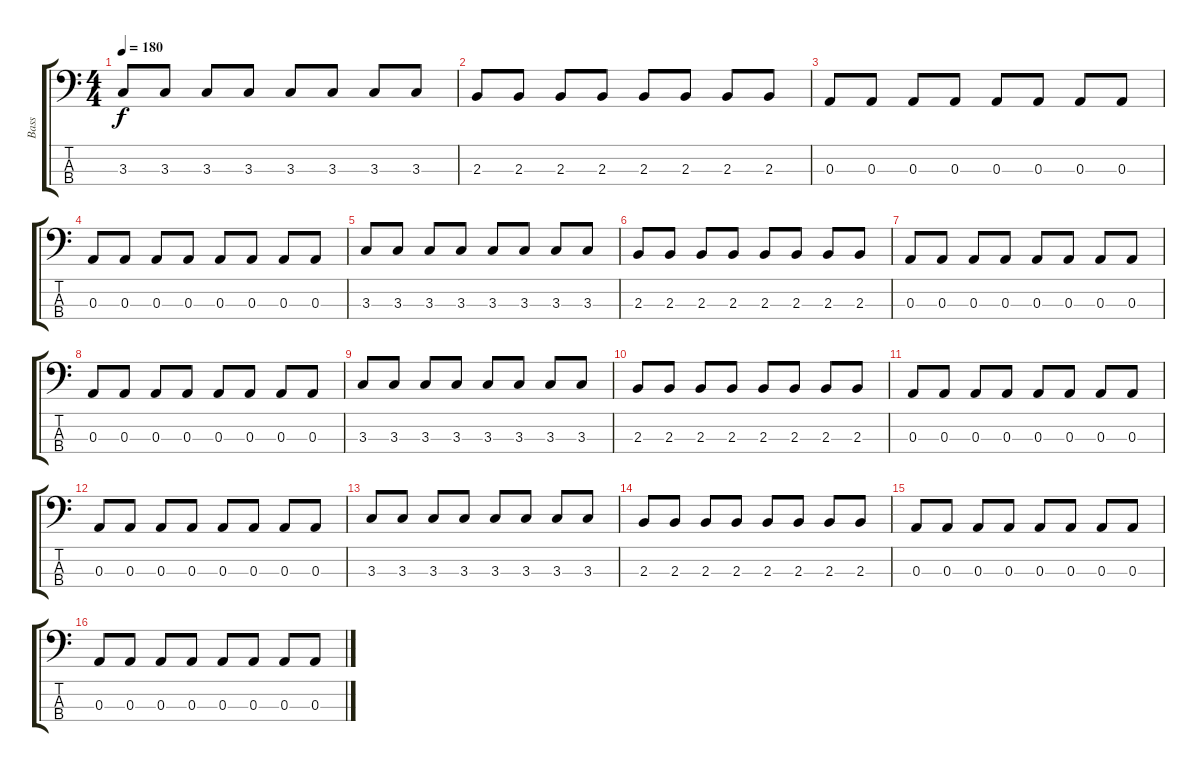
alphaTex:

\track ("Bass" "Bass") {instrument electricbasspick}
\staff {score tabs}
\tuning (G2 D2 A1 E1) {hide}
\ts (4 4)
\tempo 180
\clef f4
\ks c
3.3.8{dy f} 3.3.8 3.3.8 3.3.8 3.3.8 3.3.8 3.3.8 3.3.8 |
2.3.8 2.3.8 2.3.8 2.3.8 2.3.8 2.3.8 2.3.8 2.3.8 |
0.3.8 0.3.8 0.3.8 0.3.8 0.3.8 0.3.8 0.3.8 0.3.8 |
0.3.8 0.3.8 0.3.8 0.3.8 0.3.8 0.3.8 0.3.8 0.3.8 |
3.3.8 3.3.8 3.3.8 3.3.8 3.3.8 3.3.8 3.3.8 3.3.8 |
2.3.8 2.3.8 2.3.8 2.3.8 2.3.8 2.3.8 2.3.8 2.3.8 |
0.3.8 0.3.8 0.3.8 0.3.8 0.3.8 0.3.8 0.3.8 0.3.8 |
0.3.8 0.3.8 0.3.8 0.3.8 0.3.8 0.3.8 0.3.8 0.3.8 |
3.3.8 3.3.8 3.3.8 3.3.8 3.3.8 3.3.8 3.3.8 3.3.8 |
2.3.8 2.3.8 2.3.8 2.3.8 2.3.8 2.3.8 2.3.8 2.3.8 |
0.3.8 0.3.8 0.3.8 0.3.8 0.3.8 0.3.8 0.3.8 0.3.8 |
0.3.8 0.3.8 0.3.8 0.3.8 0.3.8 0.3.8 0.3.8 0.3.8 |
3.3.8 3.3.8 3.3.8 3.3.8 3.3.8 3.3.8 3.3.8 3.3.8 |
2.3.8 2.3.8 2.3.8 2.3.8 2.3.8 2.3.8 2.3.8 2.3.8 |
0.3.8 0.3.8 0.3.8 0.3.8 0.3.8 0.3.8 0.3.8 0.3.8 |
0.3.8 0.3.8 0.3.8 0.3.8 0.3.8 0.3.8 0.3.8 0.3.8
